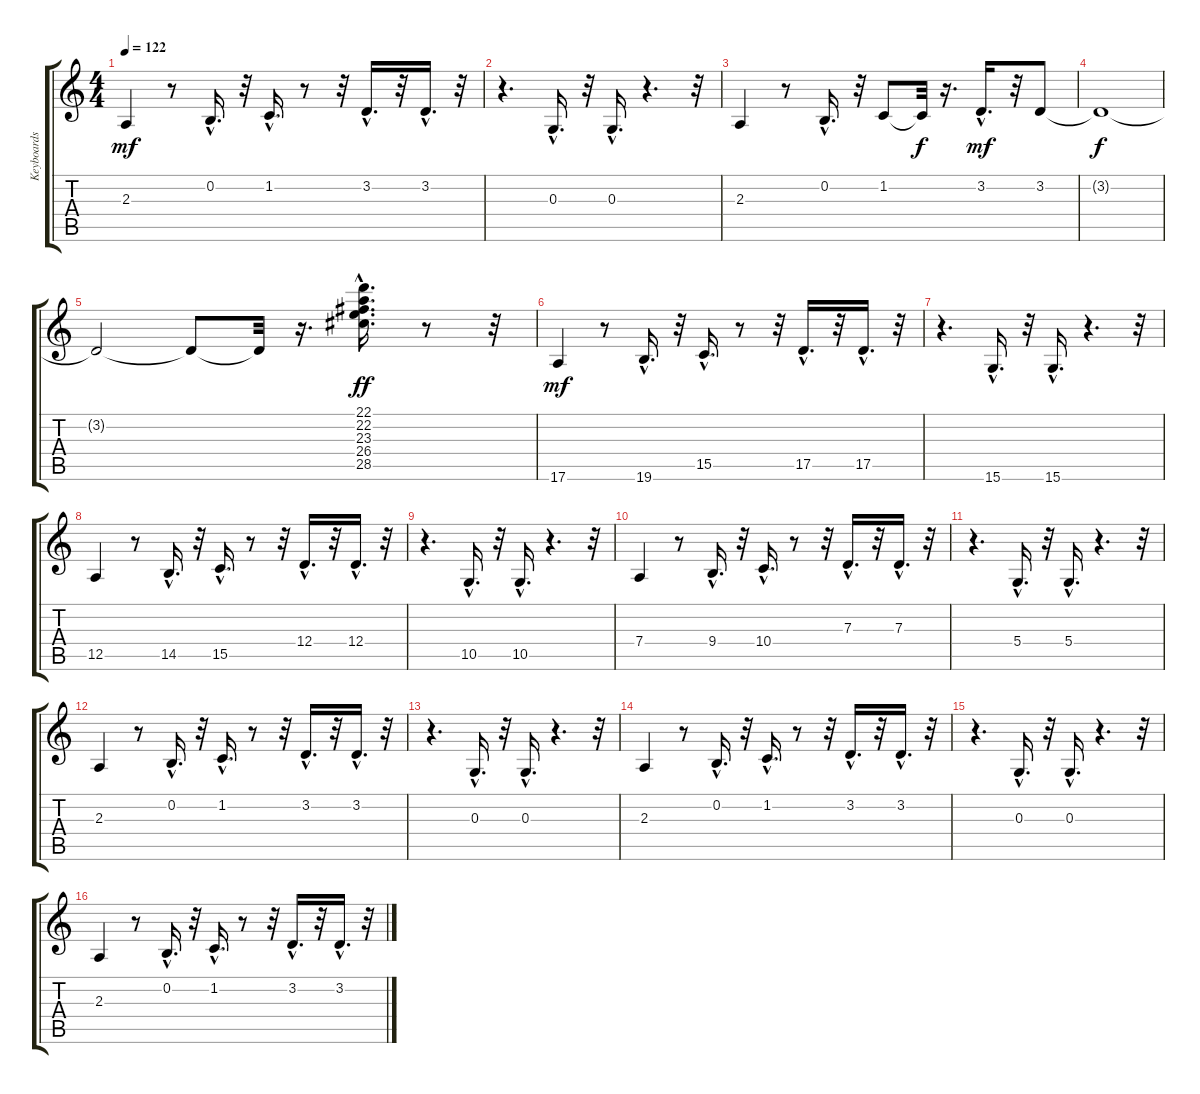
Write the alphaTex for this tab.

\track ("Keyboards" "Keyboards") {instrument pad3polysynth}
\staff {score tabs}
\tuning (E4 B3 G3 D3 A2 E2) {hide}
\ts (4 4)
\tempo 122
\clef g2
\ks c
2.3.4{dy mf} r.8 0.2{hac}.16{d} r.32 1.2{hac}.16{d} r.8 r.32 3.2{hac}.16{d} r.32 3.2{hac}.16{d} r.32 |
r.4{d} 0.3{hac}.16{d} r.32 0.3{hac}.16{d} r.4{d} r.32 |
2.3.4 r.8 0.2{hac}.16{d} r.32 1.2.8 1.2{t}.32{dy f} r.16{d} 3.2{hac}.16{d dy mf} r.32 3.2.8 |
3.2{t}.1{dy f} |
3.2{t}.2 3.2{t}.8 3.2{t}.32 r.16{d} (22.1{hac} 22.2{hac} 23.3{hac} 26.4{hac} 28.5{hac}).16{d dy ff} r.8 r.32 |
17.6.4{dy mf} r.8 19.6{hac}.16{d} r.32 15.5{hac}.16{d} r.8 r.32 17.5{hac}.16{d} r.32 17.5{hac}.16{d} r.32 |
r.4{d} 15.6{hac}.16{d} r.32 15.6{hac}.16{d} r.4{d} r.32 |
12.5.4 r.8 14.5{hac}.16{d} r.32 15.5{hac}.16{d} r.8 r.32 12.4{hac}.16{d} r.32 12.4{hac}.16{d} r.32 |
r.4{d} 10.5{hac}.16{d} r.32 10.5{hac}.16{d} r.4{d} r.32 |
7.4.4 r.8 9.4{hac}.16{d} r.32 10.4{hac}.16{d} r.8 r.32 7.3{hac}.16{d} r.32 7.3{hac}.16{d} r.32 |
r.4{d} 5.4{hac}.16{d} r.32 5.4{hac}.16{d} r.4{d} r.32 |
2.3.4 r.8 0.2{hac}.16{d} r.32 1.2{hac}.16{d} r.8 r.32 3.2{hac}.16{d} r.32 3.2{hac}.16{d} r.32 |
r.4{d} 0.3{hac}.16{d} r.32 0.3{hac}.16{d} r.4{d} r.32 |
2.3.4 r.8 0.2{hac}.16{d} r.32 1.2{hac}.16{d} r.8 r.32 3.2{hac}.16{d} r.32 3.2{hac}.16{d} r.32 |
r.4{d} 0.3{hac}.16{d} r.32 0.3{hac}.16{d} r.4{d} r.32 |
2.3.4 r.8 0.2{hac}.16{d} r.32 1.2{hac}.16{d} r.8 r.32 3.2{hac}.16{d} r.32 3.2{hac}.16{d} r.32
